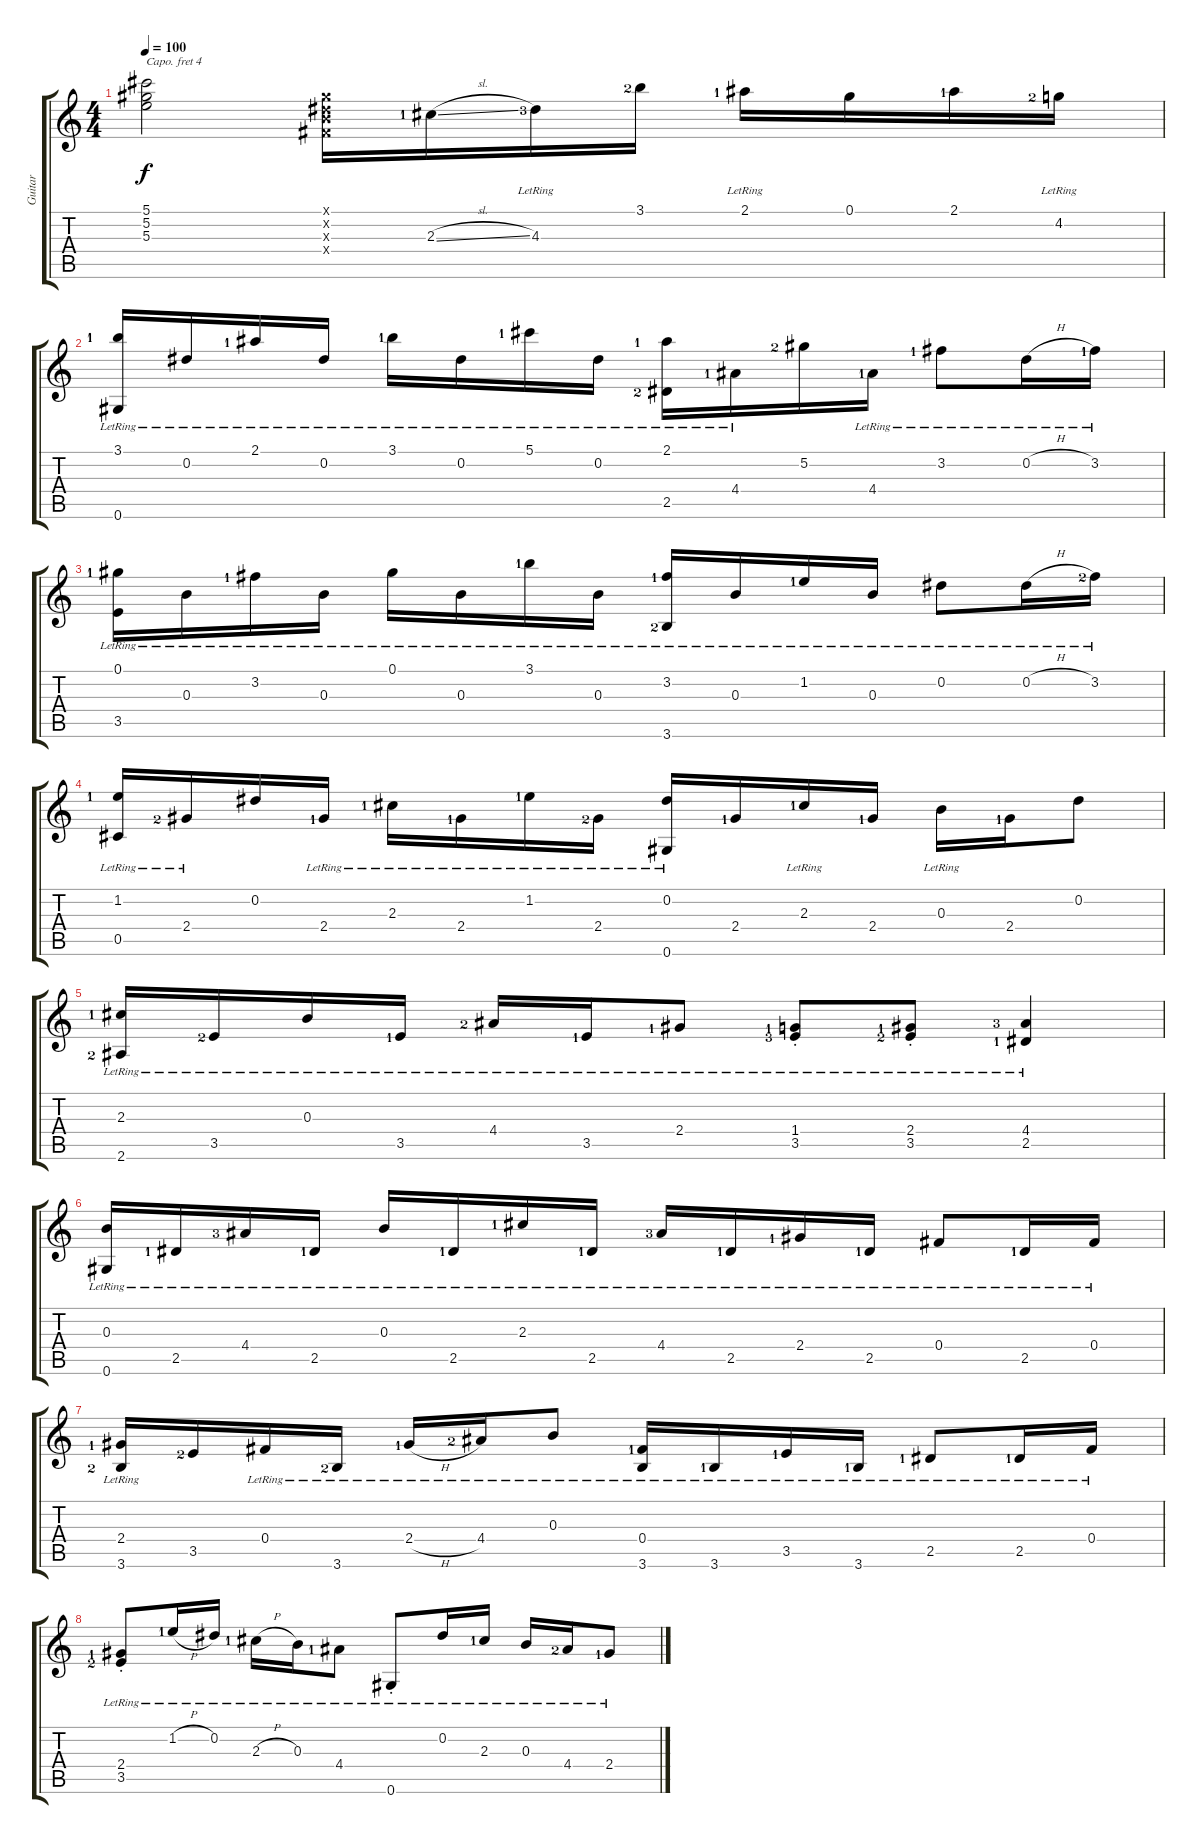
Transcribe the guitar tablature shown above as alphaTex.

\track ("Guitar" "Guitar") {instrument acousticguitarsteel}
\staff {score tabs}
\capo 4
\tuning (E4 B3 G3 D3 A2 E2) {hide}
\ts (4 4)
\tempo 100
\clef g2
\ks c
(5.1{t} 5.2{t} 5.3{t}).2{dy f} (0.1{x} 0.2{x} 0.3{x} 0.4{x}).16 2.3{sl lf 2}.16 4.3{lr lf 4}.16 3.1{lf 3}.16 2.1{lr lf 2}.16 0.1.16 2.1{lf 2}.16 4.2{lr lf 3}.16 |
(3.1{lr lf 2} 0.6).16 0.2{lr}.16 2.1{lr lf 2}.16 0.2{lr}.16 3.1{lr lf 2}.16 0.2{lr}.16 5.1{lr lf 2}.16 0.2{lr}.16 (2.1{lr lf 2} 2.5{lr lf 3}).16 4.4{lr lf 2}.16 5.2{lf 3}.16 4.4{lr lf 2}.16 3.2{lr lf 2}.8 0.2{h lr}.16 3.2{lr lf 2}.16 |
(0.1{lr lf 2} 3.5{lr}).16 0.3{lr}.16 3.2{lr lf 2}.16 0.3{lr}.16 0.1{lr}.16 0.3{lr}.16 3.1{lr lf 2}.16 0.3{lr}.16 (3.2{lr lf 2} 3.6{lr lf 3}).16 0.3{lr}.16 1.2{lr lf 2}.16 0.3{lr}.16 0.2{lr}.8 0.2{h lr}.16 3.2{lr lf 3}.16 |
(1.2{lr lf 2} 0.5{lr}).16 2.4{lr lf 3}.16 0.2.16 2.4{lr lf 2}.16 2.3{lr lf 2}.16 2.4{lr lf 2}.16 1.2{lr lf 2}.16 2.4{lr lf 3}.16 (0.2 0.6{lr}).16 2.4{lf 2}.16 2.3{lr lf 2}.16 2.4{lf 2}.16 0.3{lr}.16 2.4{lf 2}.16 0.2.8 |
(2.3{lr lf 2} 2.6{lr lf 3}).16 3.5{lr lf 3}.16 0.3{lr}.16 3.5{lr lf 2}.16 4.4{lr lf 3}.16 3.5{lr lf 2}.16 2.4{lr lf 2}.8 (1.4{st lr lf 2} 3.5{st lr lf 4}).8 (2.4{st lr lf 2} 3.5{st lr lf 3}).8 (4.4{lr lf 4} 2.5{lr lf 2}).4 |
(0.3{lr} 0.6{lr}).16 2.5{lr lf 2}.16 4.4{lr lf 4}.16 2.5{lr lf 2}.16 0.3{lr}.16 2.5{lr lf 2}.16 2.3{lr lf 2}.16 2.5{lr lf 2}.16 4.4{lr lf 4}.16 2.5{lr lf 2}.16 2.4{lr lf 2}.16 2.5{lr lf 2}.16 0.4{lr}.8 2.5{lr lf 2}.16 0.4{lr}.16 |
(2.4{lr lf 2} 3.6{lf 3}).16 3.5{lf 3}.16 0.4{lr}.16 3.6{lr lf 3}.16 2.4{h lr lf 2}.16 4.4{lr lf 3}.16 0.3{lr}.8 (0.4{lr lf 2} 3.6).16 3.6{lr lf 2}.16 3.5{lr lf 2}.16 3.6{lr lf 2}.16 2.5{lr lf 2}.8 2.5{lr lf 2}.16 0.4{lr}.16 |
(2.4{st lf 2} 3.5{st lr lf 3}).8 1.2{h lr lf 2}.16 0.2{lr}.16 2.3{h lr lf 2}.16 0.3{lr}.16 4.4{lr lf 2}.8 0.6{st lr}.8 0.2{lr}.16 2.3{lr lf 2}.16 0.3{lr}.16 4.4{lr lf 3}.16 2.4{lr lf 2}.8
